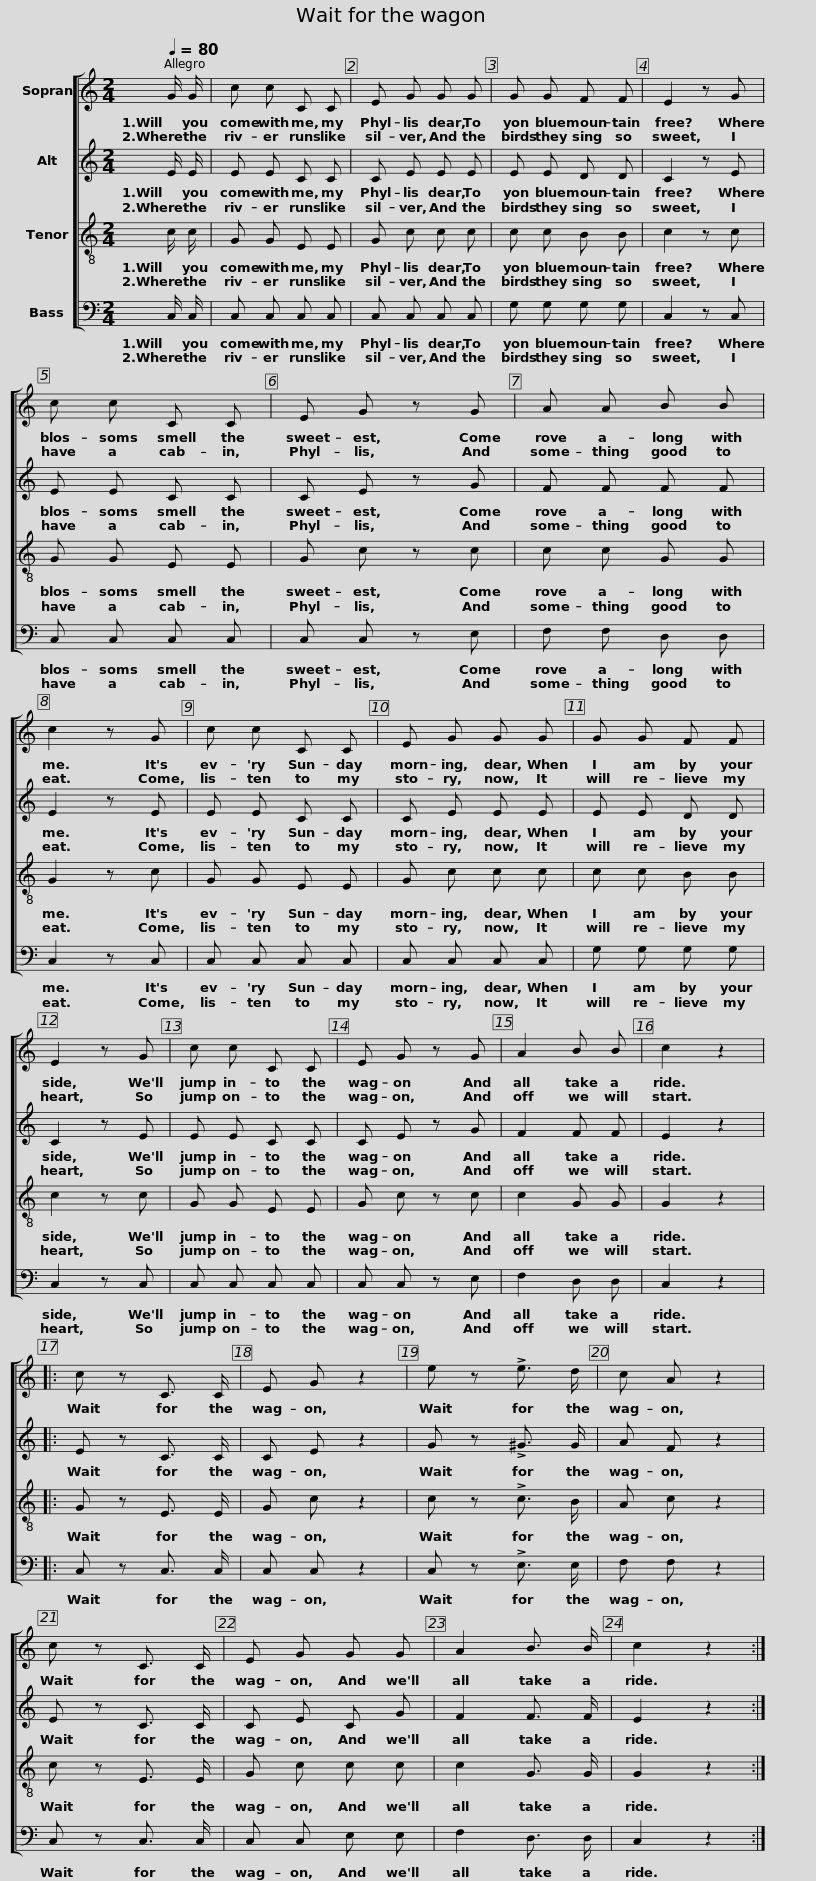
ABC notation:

X:1
%%score [ 1 2 3 4 ]
L:1/8
Q:1/4=80
M:2/4
I:linebreak $
K:C
V:1 treble
V:2 treble
V:3 treble-8
V:4 bass
V:1
 G/ G/ | c c C C | E G G G | G G F F | E2 z G | %5
 c c C C |$ E G z G | A A B B | c2 z G | c c C C | %10
 E G G G | G G F F | E2 z G |$ c c C C | E G z G | %15
 A2 B B | c2 z2 |: c z C3/2 C/ | E G z2 | e z !>!e3/2 d/ | %20
 c A z2 | c z C3/2 C/ |$ E G G G | A2 B3/2 B/ | c2 z2 :| %25
V:2
 E/ E/ | E E C C | C E E E | E E D D | C2 z E | %5
 E E C C |$ C E z G | F F F F | E2 z E | E E C C | %10
 C E E E | E E D D | C2 z E |$ E E C C | C E z G | %15
 F2 F F | E2 z2 |: E z C3/2 C/ | C E z2 | G z !>!^G3/2 G/ | %20
 A F z2 | E z C3/2 C/ |$ C E C G | F2 F3/2 F/ | E2 z2 :| %25
V:3
 c/ c/ | G G E E | G c c c | c c B B | c2 z c | %5
 G G E E |$ G c z c | c c G G | G2 z c | G G E E | %10
 G c c c | c c B B | c2 z c |$ G G E E | G c z c | %15
 c2 G G | G2 z2 |: G z E3/2 E/ | G c z2 | c z !>!c3/2 B/ | %20
 A c z2 | c z E3/2 E/ |$ G c c c | c2 G3/2 G/ | G2 z2 :| %25
V:4
 C,/ C,/ | C, C, C, C, | C, C, C, C, | G, G, G, G, | C,2 z C, | %5
 C, C, C, C, |$ C, C, z E, | F, F, D, D, | C,2 z C, | C, C, C, C, | %10
 C, C, C, C, | G, G, G, G, | C,2 z C, |$ C, C, C, C, | C, C, z E, | %15
 F,2 D, D, | C,2 z2 |: C, z C,3/2 C,/ | C, C, z2 | C, z !>!E,3/2 E,/ | %20
 F, F, z2 | C, z C,3/2 C,/ |$ C, C, E, E, | F,2 D,3/2 D,/ | C,2 z2 :| %25
